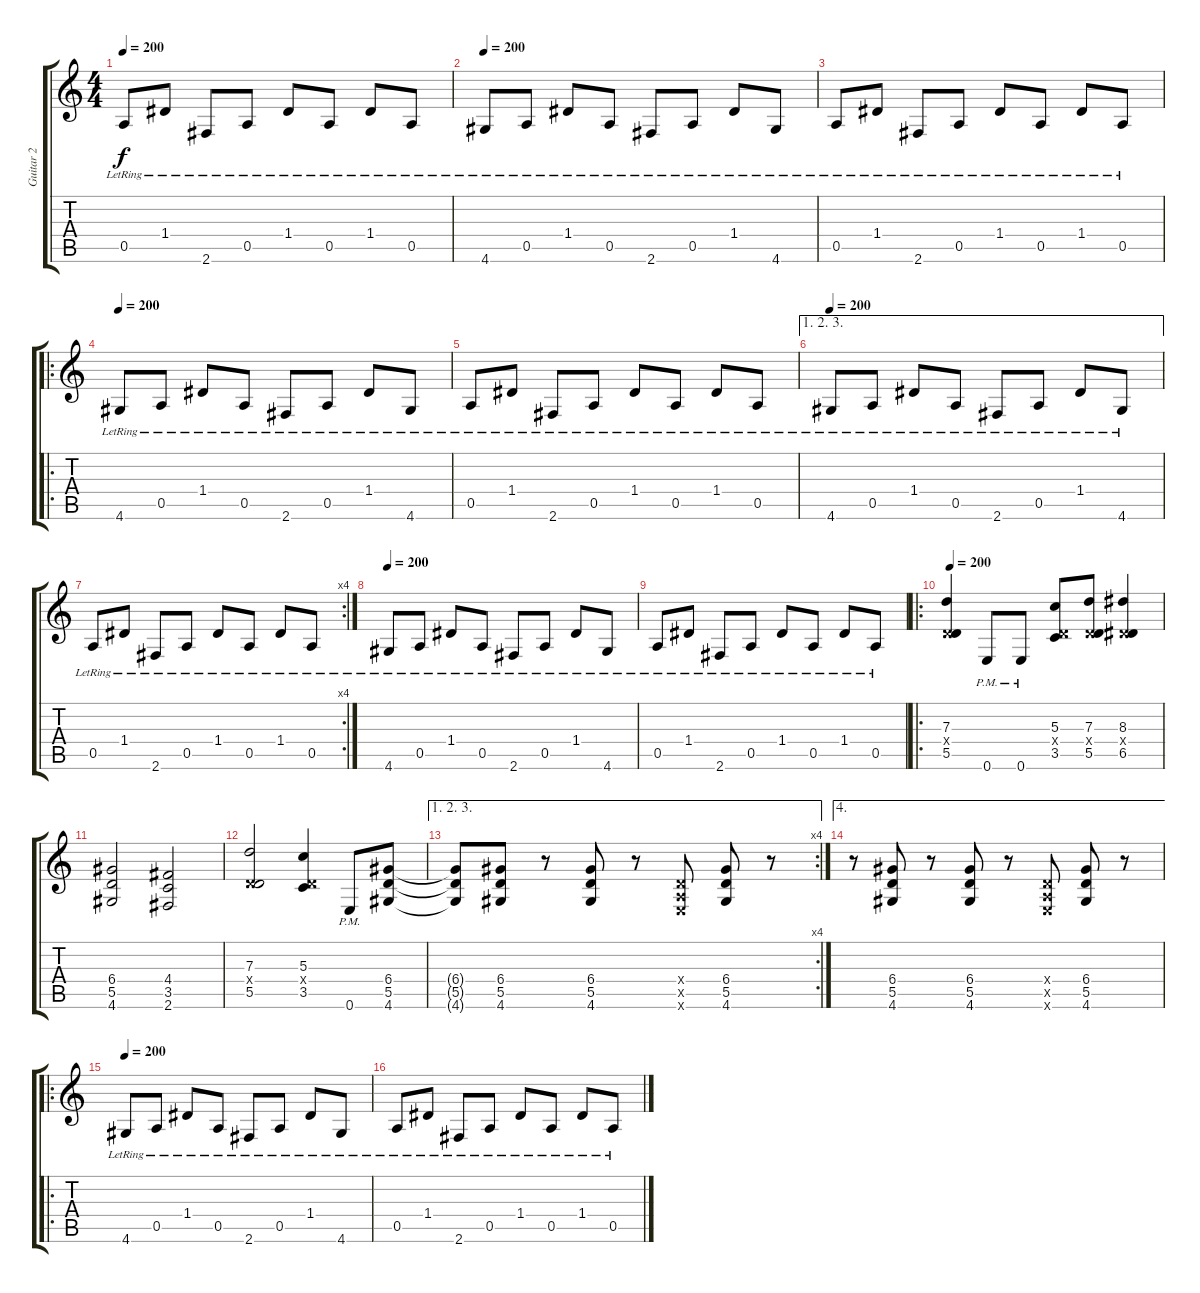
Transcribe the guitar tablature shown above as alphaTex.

\track ("Guitar 2" "Guitar 2") {instrument distortionguitar}
\staff {score tabs}
\tuning (E4 B3 G3 D3 A2 E2) {hide}
\ts (4 4)
\tempo 200
\clef g2
\ks c
0.5{lr}.8{dy f} 1.4{lr}.8 2.6{lr}.8 0.5{lr}.8 1.4{lr}.8 0.5{lr}.8 1.4{lr}.8 0.5{lr}.8 |
\tempo 200
4.6{lr}.8{instrument acousticguitarsteel} 0.5{lr}.8 1.4{lr}.8 0.5{lr}.8 2.6{lr}.8 0.5{lr}.8 1.4{lr}.8 4.6{lr}.8 |
0.5{lr}.8 1.4{lr}.8 2.6{lr}.8 0.5{lr}.8 1.4{lr}.8 0.5{lr}.8 1.4{lr}.8 0.5{lr}.8 |
\ro
\tempo 200
4.6{lr}.8{instrument acousticguitarsteel} 0.5{lr}.8 1.4{lr}.8 0.5{lr}.8 2.6{lr}.8 0.5{lr}.8 1.4{lr}.8 4.6{lr}.8 |
0.5{lr}.8 1.4{lr}.8 2.6{lr}.8 0.5{lr}.8 1.4{lr}.8 0.5{lr}.8 1.4{lr}.8 0.5{lr}.8 |
\ae (1 2 3)
\tempo 200
4.6{lr}.8{instrument acousticguitarsteel} 0.5{lr}.8 1.4{lr}.8 0.5{lr}.8 2.6{lr}.8 0.5{lr}.8 1.4{lr}.8 4.6{lr}.8 |
\rc 4
0.5{lr}.8 1.4{lr}.8 2.6{lr}.8 0.5{lr}.8 1.4{lr}.8 0.5{lr}.8 1.4{lr}.8 0.5{lr}.8 |
\tempo 200
4.6{lr}.8{instrument acousticguitarsteel} 0.5{lr}.8 1.4{lr}.8 0.5{lr}.8 2.6{lr}.8 0.5{lr}.8 1.4{lr}.8 4.6{lr}.8 |
0.5{lr}.8 1.4{lr}.8 2.6{lr}.8 0.5{lr}.8 1.4{lr}.8 0.5{lr}.8 1.4{lr}.8 0.5{lr}.8 |
\ro
\tempo 200
(7.3 0.4{x} 5.5).4{volume 13 instrument distortionguitar} 0.6{pm}.8 0.6{pm}.8 (5.3 0.4{x} 3.5).8 (7.3 0.4{x} 5.5).8 (8.3 0.4{x} 6.5).4 |
(6.4 5.5 4.6).2 (4.4 3.5 2.6).2 |
(7.3 0.4{x} 5.5).2 (5.3 0.4{x} 3.5).4 0.6{pm}.8 (6.4 5.5 4.6).8 |
\ae (1 2 3)
\rc 4
(6.4{t} 5.5{t} 4.6{t}).8 (6.4 5.5 4.6).8 r.8 (6.4 5.5 4.6).8 r.8 (0.4{x} 0.5{x} 0.6{x}).8 (6.4 5.5 4.6).8 r.8 |
\ae 4
r.8 (6.4 5.5 4.6).8 r.8 (6.4 5.5 4.6).8 r.8 (0.4{x} 0.5{x} 0.6{x}).8 (6.4 5.5 4.6).8 r.8 |
\ro
\tempo 200
4.6{lr}.8{instrument acousticguitarsteel} 0.5{lr}.8 1.4{lr}.8 0.5{lr}.8 2.6{lr}.8 0.5{lr}.8 1.4{lr}.8 4.6{lr}.8 |
0.5{lr}.8 1.4{lr}.8 2.6{lr}.8 0.5{lr}.8 1.4{lr}.8 0.5{lr}.8 1.4{lr}.8 0.5{lr}.8
